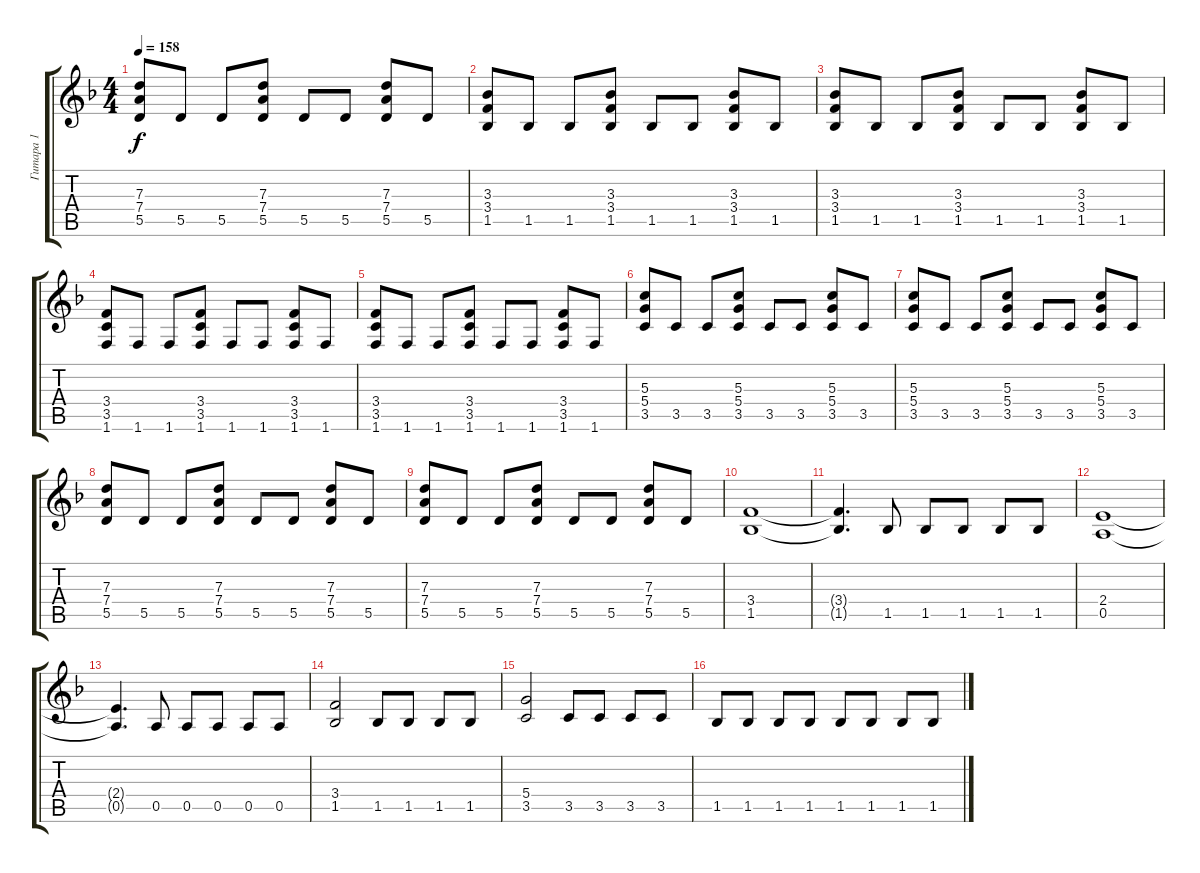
\track ("Гитара 1" "Гитара 1") {instrument distortionguitar}
\staff {score tabs}
\tuning (E4 B3 G3 D3 A2 E2) {hide}
\ts (4 4)
\tempo 158
\clef g2
\ks dminor
(7.3 7.4 5.5).8{dy f} 5.5.8 5.5.8 (7.3 7.4 5.5).8 5.5.8 5.5.8 (7.3 7.4 5.5).8 5.5.8 |
(3.3 3.4 1.5).8 1.5.8 1.5.8 (3.3 3.4 1.5).8 1.5.8 1.5.8 (3.3 3.4 1.5).8 1.5.8 |
(3.3 3.4 1.5).8 1.5.8 1.5.8 (3.3 3.4 1.5).8 1.5.8 1.5.8 (3.3 3.4 1.5).8 1.5.8 |
(3.4 3.5 1.6).8 1.6.8 1.6.8 (3.4 3.5 1.6).8 1.6.8 1.6.8 (3.4 3.5 1.6).8 1.6.8 |
(3.4 3.5 1.6).8 1.6.8 1.6.8 (3.4 3.5 1.6).8 1.6.8 1.6.8 (3.4 3.5 1.6).8 1.6.8 |
(5.3 5.4 3.5).8 3.5.8 3.5.8 (5.3 5.4 3.5).8 3.5.8 3.5.8 (5.3 5.4 3.5).8 3.5.8 |
(5.3 5.4 3.5).8 3.5.8 3.5.8 (5.3 5.4 3.5).8 3.5.8 3.5.8 (5.3 5.4 3.5).8 3.5.8 |
(7.3 7.4 5.5).8 5.5.8 5.5.8 (7.3 7.4 5.5).8 5.5.8 5.5.8 (7.3 7.4 5.5).8 5.5.8 |
(7.3 7.4 5.5).8 5.5.8 5.5.8 (7.3 7.4 5.5).8 5.5.8 5.5.8 (7.3 7.4 5.5).8 5.5.8 |
(3.4 1.5).1 |
(3.4{t} 1.5{t}).4{d} 1.5.8 1.5.8 1.5.8 1.5.8 1.5.8 |
(2.4 0.5).1 |
(2.4{t} 0.5{t}).4{d} 0.5.8 0.5.8 0.5.8 0.5.8 0.5.8 |
(3.4 1.5).2 1.5.8 1.5.8 1.5.8 1.5.8 |
(5.4 3.5).2 3.5.8 3.5.8 3.5.8 3.5.8 |
1.5.8 1.5.8 1.5.8 1.5.8 1.5.8 1.5.8 1.5.8 1.5.8
